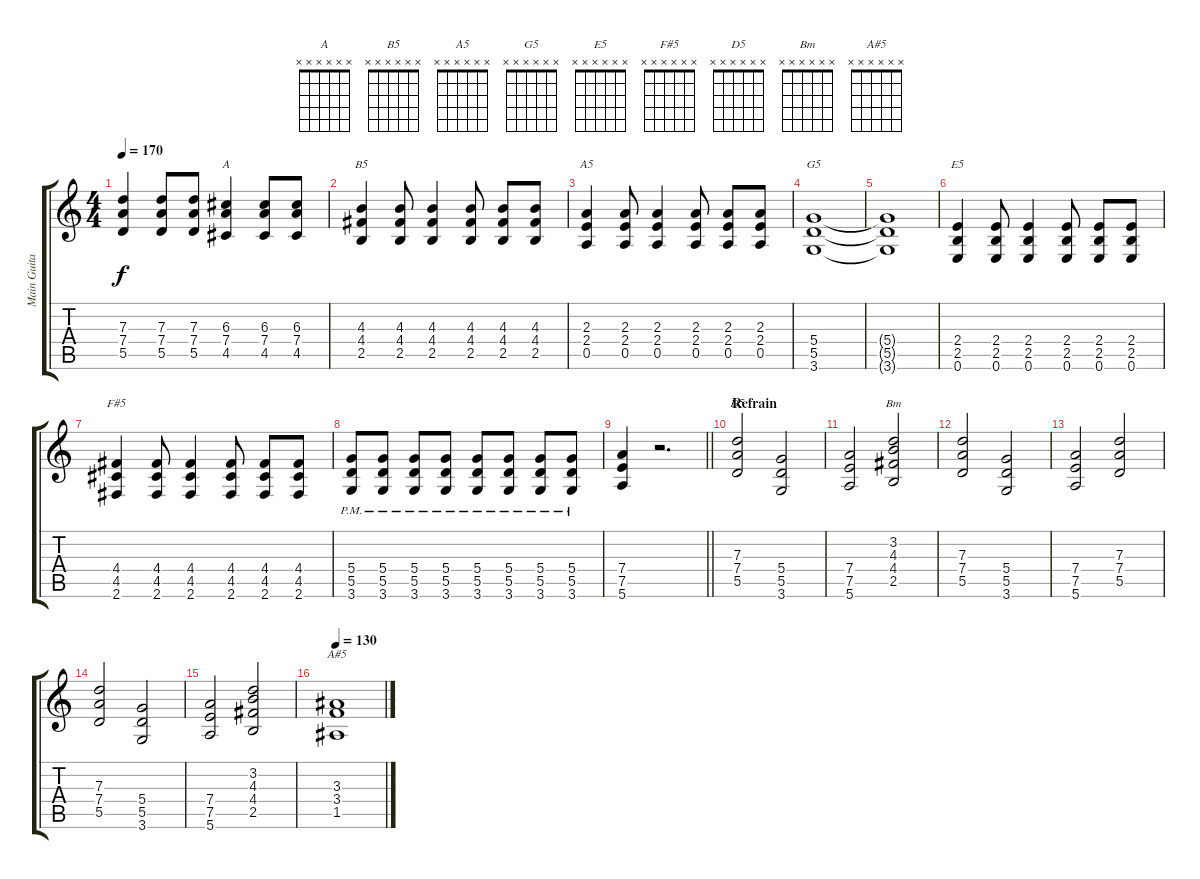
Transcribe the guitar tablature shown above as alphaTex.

\track ("Main Guitar" "Main Guita") {instrument overdrivenguitar}
\staff {score tabs}
\tuning (E4 B3 G3 D3 A2 E2) {hide}
\chord ("A" x x x x x x)
\chord ("B5" x x x x x x)
\chord ("A5" x x x x x x)
\chord ("G5" x x x x x x)
\chord ("E5" x x x x x x)
\chord ("F#5" x x x x x x)
\chord ("D5" x x x x x x)
\chord ("Bm" x x x x x x)
\chord ("A#5" x x x x x x)
\ts (4 4)
\tempo 170
\clef g2
\ks c
(7.3 7.4 5.5).4{dy f} (7.3 7.4 5.5).8 (7.3 7.4 5.5).8 (6.3 7.4 4.5).4{ch "A"} (6.3 7.4 4.5).8 (6.3 7.4 4.5).8 |
(4.3 4.4 2.5).4{ch "B5"} (4.3 4.4 2.5).8 (4.3 4.4 2.5).4 (4.3 4.4 2.5).8 (4.3 4.4 2.5).8 (4.3 4.4 2.5).8 |
(2.3 2.4 0.5).4{ch "A5"} (2.3 2.4 0.5).8 (2.3 2.4 0.5).4 (2.3 2.4 0.5).8 (2.3 2.4 0.5).8 (2.3 2.4 0.5).8 |
(5.4 5.5 3.6).1{ch "G5"} |
(5.4{t} 5.5{t} 3.6{t}).1 |
(2.4 2.5 0.6).4{ch "E5"} (2.4 2.5 0.6).8 (2.4 2.5 0.6).4 (2.4 2.5 0.6).8 (2.4 2.5 0.6).8 (2.4 2.5 0.6).8 |
(4.4 4.5 2.6).4{ch "F#5"} (4.4 4.5 2.6).8 (4.4 4.5 2.6).4 (4.4 4.5 2.6).8 (4.4 4.5 2.6).8 (4.4 4.5 2.6).8 |
(5.4{pm} 5.5{pm} 3.6{pm}).8 (5.4{pm} 5.5{pm} 3.6{pm}).8 (5.4{pm} 5.5{pm} 3.6{pm}).8 (5.4{pm} 5.5{pm} 3.6{pm}).8 (5.4{pm} 5.5{pm} 3.6{pm}).8 (5.4{pm} 5.5{pm} 3.6{pm}).8 (5.4{pm} 5.5{pm} 3.6{pm}).8 (5.4{pm} 5.5{pm} 3.6{pm}).8 |
\barLineRight lightlight
(7.4 7.5 5.6).4 r.2{d} |
\section ("" "Refrain")
(7.3 7.4 5.5).2{ch "D5"} (5.4 5.5 3.6).2 |
(7.4 7.5 5.6).2 (3.2 4.3 4.4 2.5).2{ch "Bm"} |
(7.3 7.4 5.5).2 (5.4 5.5 3.6).2 |
(7.4 7.5 5.6).2 (7.3 7.4 5.5).2 |
(7.3 7.4 5.5).2 (5.4 5.5 3.6).2 |
(7.4 7.5 5.6).2 (3.2 4.3 4.4 2.5).2 |
\tempo 130
(3.3 3.4 1.5).1{ch "A#5"}
